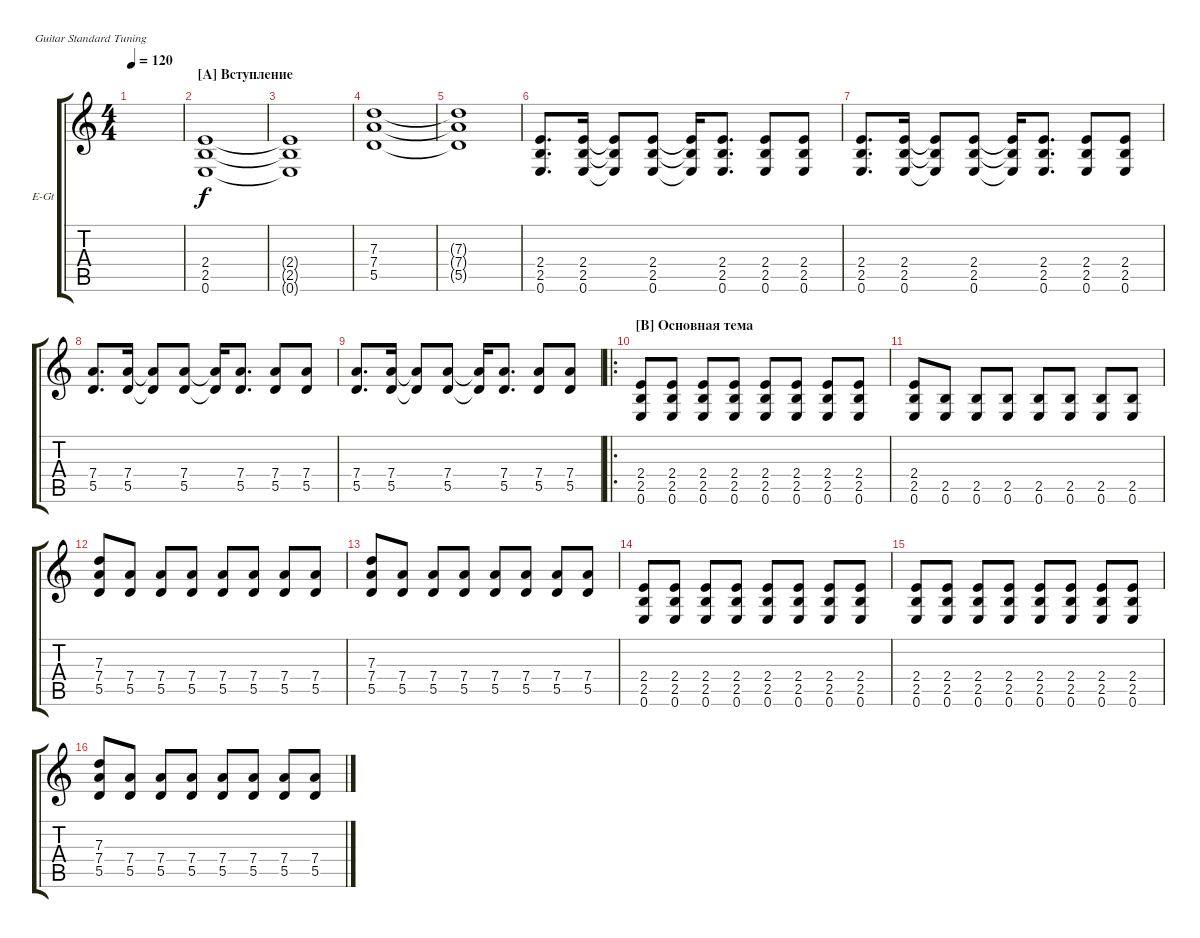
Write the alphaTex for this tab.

\defaultSystemsLayout 4
\bracketExtendMode groupsimilarinstruments
\firstSystemTrackNameOrientation horizontal
\otherSystemsTrackNameOrientation horizontal
\track ("Electric Guitar" "E-Gt") {instrument overdrivenguitar}
\staff {score tabs}
\tuning (E4 B3 G3 D3 A2 E2)
\ts (4 4)
\tempo 120
\clef g2
\ks c
|
\section ("A" "Вступление")
(0.6 2.5 2.4).1 |
(2.4{t} 2.5{t} 0.6{t}).1 |
(5.5 7.4 7.3).1 |
(7.3{t} 7.4{t} 5.5{t}).1 |
(2.4 2.5 0.6).8{d} (2.4 2.5 0.6).16 (2.4{t} 2.5{t} 0.6{t}).8 (2.4 2.5 0.6).8 (2.4{t} 2.5{t} 0.6{t}).16 (2.4 2.5 0.6).8{d} (2.4 2.5 0.6).8 (2.4 2.5 0.6).8 |
(2.4 2.5 0.6).8{d} (2.4 2.5 0.6).16 (2.4{t} 2.5{t} 0.6{t}).8 (2.4 2.5 0.6).8 (2.4{t} 2.5{t} 0.6{t}).16 (2.4 2.5 0.6).8{d} (2.4 2.5 0.6).8 (2.4 2.5 0.6).8 |
(7.4 5.5).8{d} (7.4 5.5).16 (7.4{t} 5.5{t}).8 (7.4 5.5).8 (7.4{t} 5.5{t}).16 (7.4 5.5).8{d} (7.4 5.5).8 (7.4 5.5).8 |
(7.4 5.5).8{d} (7.4 5.5).16 (7.4{t} 5.5{t}).8 (7.4 5.5).8 (7.4{t} 5.5{t}).16 (7.4 5.5).8{d} (7.4 5.5).8 (7.4 5.5).8 |
\ro
\section ("B" "Основная тема")
(0.6 2.5 2.4).8 (0.6 2.5 2.4).8 (2.4 2.5 0.6).8 (2.4 2.5 0.6).8 (2.4 2.5 0.6).8 (2.4 2.5 0.6).8 (2.4 2.5 0.6).8 (2.4 2.5 0.6).8 |
(2.4 2.5 0.6).8 (0.6 2.5).8 (0.6 2.5).8 (0.6 2.5).8 (0.6 2.5).8 (0.6 2.5).8 (0.6 2.5).8 (0.6 2.5).8 |
(5.5 7.4 7.3).8 (5.5 7.4).8 (5.5 7.4).8 (5.5 7.4).8 (5.5 7.4).8 (5.5 7.4).8 (5.5 7.4).8 (5.5 7.4).8 |
(7.3 7.4 5.5).8 (5.5 7.4).8 (5.5 7.4).8 (5.5 7.4).8 (5.5 7.4).8 (5.5 7.4).8 (5.5 7.4).8 (5.5 7.4).8 |
(0.6 2.5 2.4).8 (0.6 2.5 2.4).8 (0.6 2.5 2.4).8 (0.6 2.5 2.4).8 (0.6 2.5 2.4).8 (0.6 2.5 2.4).8 (0.6 2.5 2.4).8 (0.6 2.5 2.4).8 |
(0.6 2.5 2.4).8 (0.6 2.5 2.4).8 (0.6 2.5 2.4).8 (0.6 2.5 2.4).8 (0.6 2.5 2.4).8 (0.6 2.5 2.4).8 (0.6 2.5 2.4).8 (0.6 2.5 2.4).8 |
(5.5 7.4 7.3).8 (5.5 7.4).8 (5.5 7.4).8 (5.5 7.4).8 (5.5 7.4).8 (5.5 7.4).8 (5.5 7.4).8 (5.5 7.4).8
